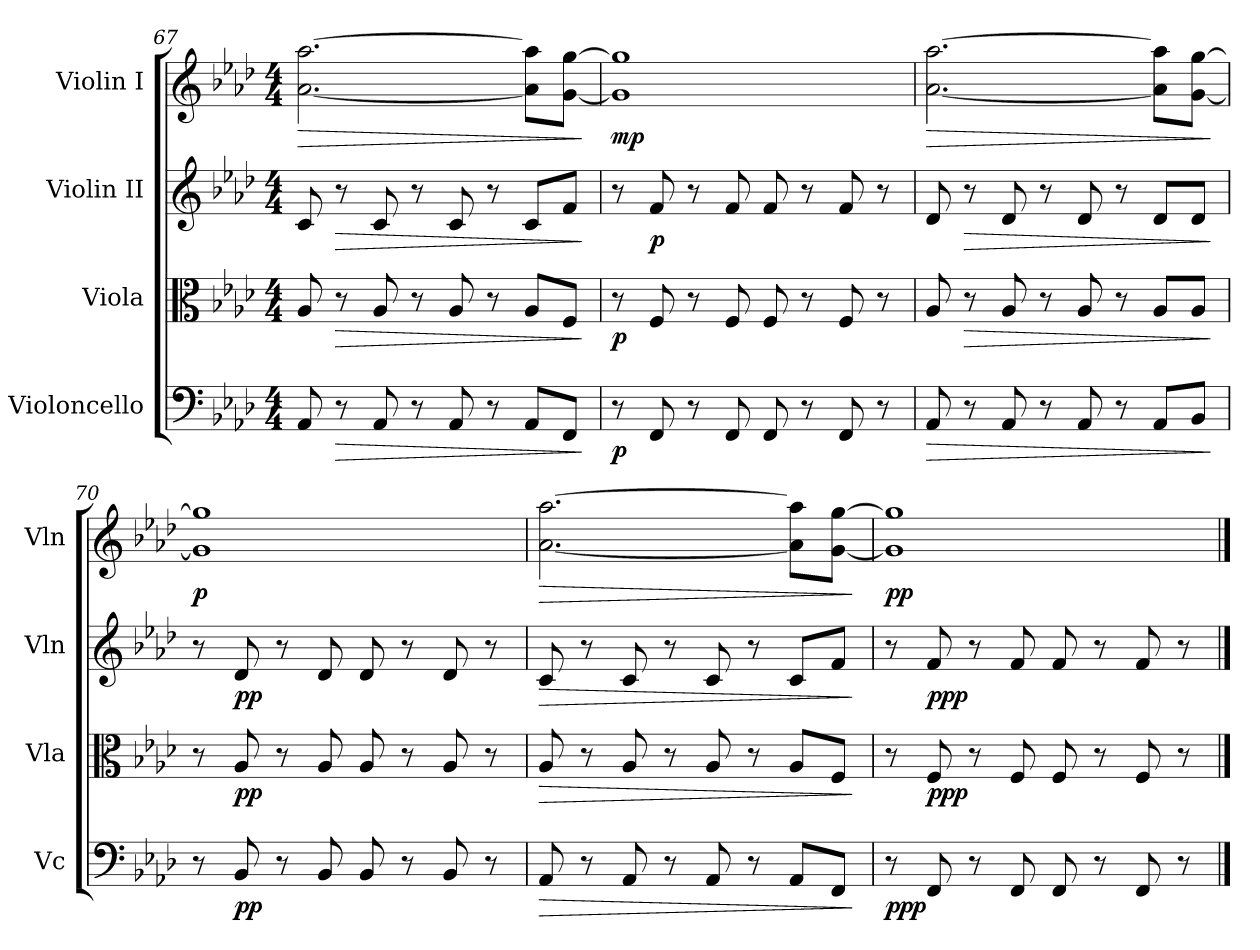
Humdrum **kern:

**kern	**dynam	**kern	**dynam	**kern	**dynam	**kern	**dynam
*part4	*part4	*part3	*part3	*part2	*part2	*part1	*part1
*staff4	*staff4	*staff3	*staff3	*staff2	*staff2	*staff1	*staff1
*I"Violoncello	*	*I"Viola	*	*I"Violin II	*	*I"Violin I	*
*I'Vc	*	*I'Vla	*	*I'Vln	*	*I'Vln	*
*clefF4	*	*clefC3	*	*clefG2	*	*clefG2	*
*k[b-e-a-d-]	*	*k[b-e-a-d-]	*	*k[b-e-a-d-]	*	*k[b-e-a-d-]	*
*M4/4	*	*M4/4	*	*M4/4	*	*M4/4	*
=67	=67	=67	=67	=67	=67	=67	=67
!	!	!	!	!	!	!	!LO:HP:b
8AA-/	.	8A-/	.	8c/	.	[2.a-\ [2.aa-\	>
!	!LO:HP:b	!	!LO:HP:b	!	!LO:HP:b	!	!
8r	>	8r	>	8r	>	.	.
8AA-/	.	8A-/	.	8c/	.	.	.
8r	.	8r	.	8r	.	.	.
8AA-/	.	8A-/	.	8c/	.	.	.
8r	.	8r	.	8r	.	.	.
8AA-/L	.	8A-/L	.	8c/L	.	8a-\] 8aa-\]L	.
8FF/J	.	8F/J	.	8f/J	.	[8g\ [8gg\J	.
.	]	.	]	.	]	.	]
!!LO:LB:g=z
=68	=68	=68	=68	=68	=68	=68	=68
!	!LO:DY:b	!	!LO:DY:b	!	!	!	!LO:DY:b
8r	p	8r	p	8r	.	1g] 1gg]	mp
!	!	!	!	!	!LO:DY:b	!	!
8FF/	.	8F/	.	8f/	p	.	.
8r	.	8r	.	8r	.	.	.
8FF/	.	8F/	.	8f/	.	.	.
8FF/	.	8F/	.	8f/	.	.	.
8r	.	8r	.	8r	.	.	.
8FF/	.	8F/	.	8f/	.	.	.
8r	.	8r	.	8r	.	.	.
=69	=69	=69	=69	=69	=69	=69	=69
!	!LO:HP:b	!	!	!	!	!	!LO:HP:b
8AA-/	>	8A-/	.	8d-/	.	[2.a-\ [2.aa-\	>
!	!	!	!LO:HP:b	!	!LO:HP:b	!	!
8r	.	8r	>	8r	>	.	.
8AA-/	.	8A-/	.	8d-/	.	.	.
8r	.	8r	.	8r	.	.	.
8AA-/	.	8A-/	.	8d-/	.	.	.
8r	.	8r	.	8r	.	.	.
8AA-/L	.	8A-/L	.	8d-/L	.	8a-\] 8aa-\]L	.
8BB-/J	.	8A-/J	.	8d-/J	.	[8g\ [8gg\J	.
.	]	.	]	.	]	.	]
=70	=70	=70	=70	=70	=70	=70	=70
!	!	!	!	!	!	!	!LO:DY:b
8r	.	8r	.	8r	.	1g] 1gg]	p
!	!LO:DY:b	!	!LO:DY:b	!	!LO:DY:b	!	!
8BB-/	pp	8A-/	pp	8d-/	pp	.	.
8r	.	8r	.	8r	.	.	.
8BB-/	.	8A-/	.	8d-/	.	.	.
8BB-/	.	8A-/	.	8d-/	.	.	.
8r	.	8r	.	8r	.	.	.
8BB-/	.	8A-/	.	8d-/	.	.	.
8r	.	8r	.	8r	.	.	.
=71	=71	=71	=71	=71	=71	=71	=71
!	!LO:HP:b	!	!LO:HP:b	!	!LO:HP:b	!	!LO:HP:b
8AA-/	>	8A-/	>	8c/	>	[2.a-\ [2.aa-\	>
8r	.	8r	.	8r	.	.	.
8AA-/	.	8A-/	.	8c/	.	.	.
8r	.	8r	.	8r	.	.	.
8AA-/	.	8A-/	.	8c/	.	.	.
8r	.	8r	.	8r	.	.	.
8AA-/L	.	8A-/L	.	8c/L	.	8a-\] 8aa-\]L	.
8FF/J	.	8F/J	.	8f/J	.	[8g\ [8gg\J	.
.	]	.	]	.	]	.	]
!!LO:PB:g=z
=72	=72	=72	=72	=72	=72	=72	=72
!	!LO:DY:b	!	!	!	!	!	!LO:DY:b
8r	ppp	8r	.	8r	.	1g] 1gg]	pp
!	!	!	!LO:DY:b	!	!LO:DY:b	!	!
8FF/	.	8F/	ppp	8f/	ppp	.	.
8r	.	8r	.	8r	.	.	.
8FF/	.	8F/	.	8f/	.	.	.
8FF/	.	8F/	.	8f/	.	.	.
8r	.	8r	.	8r	.	.	.
8FF/	.	8F/	.	8f/	.	.	.
8r	.	8r	.	8r	.	.	.
==	==	==	==	==	==	==	==
*-	*-	*-	*-	*-	*-	*-	*-
